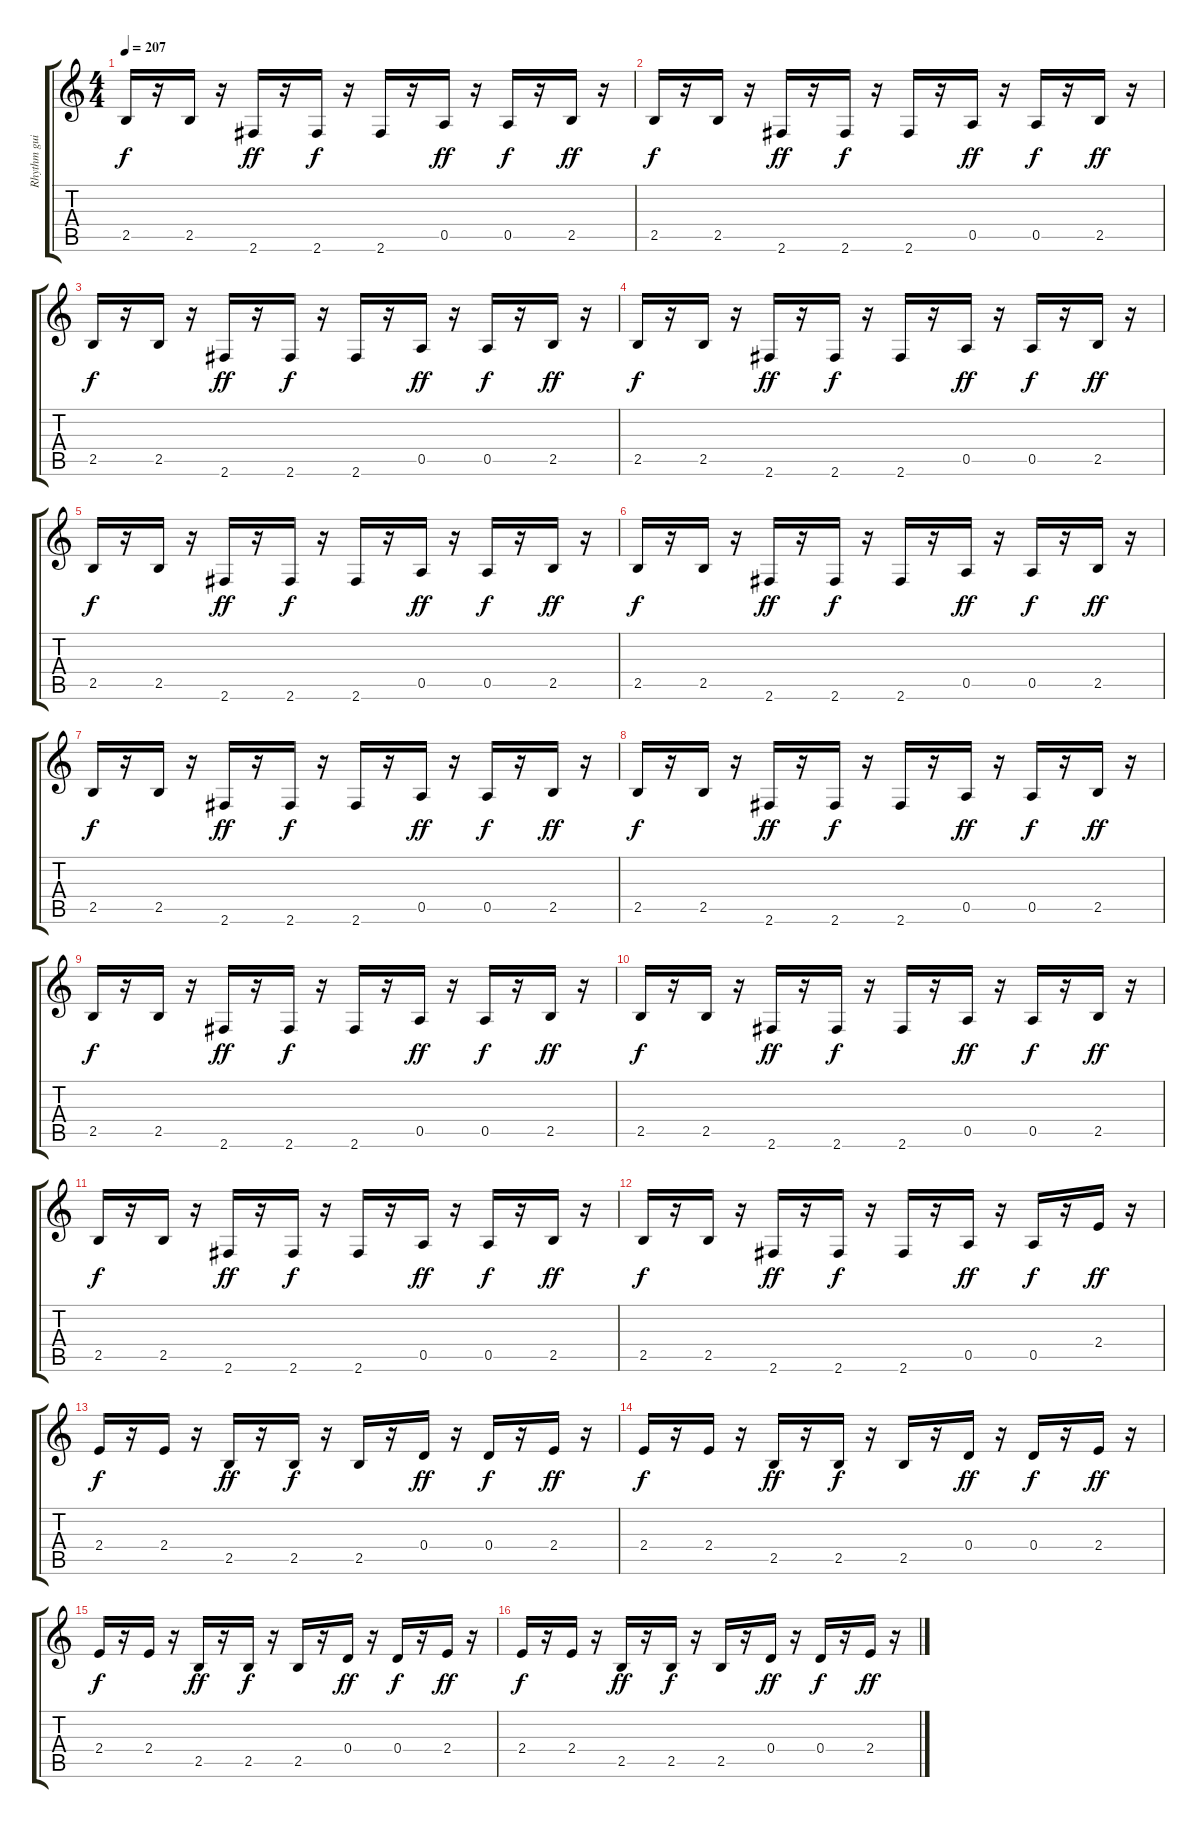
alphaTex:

\track ("Rhythm guitar" "Rhythm gui") {instrument electricguitarmuted}
\staff {score tabs}
\tuning (E4 B3 G3 D3 A2 E2) {hide}
\ts (4 4)
\tempo 207
\clef g2
\ks c
2.5.16{dy f} r.16 2.5.16 r.16 2.6.16{dy ff} r.16 2.6.16{dy f} r.16 2.6.16 r.16 0.5.16{dy ff} r.16 0.5.16{dy f} r.16 2.5.16{dy ff} r.16 |
2.5.16{dy f} r.16 2.5.16 r.16 2.6.16{dy ff} r.16 2.6.16{dy f} r.16 2.6.16 r.16 0.5.16{dy ff} r.16 0.5.16{dy f} r.16 2.5.16{dy ff} r.16 |
2.5.16{dy f} r.16 2.5.16 r.16 2.6.16{dy ff} r.16 2.6.16{dy f} r.16 2.6.16 r.16 0.5.16{dy ff} r.16 0.5.16{dy f} r.16 2.5.16{dy ff} r.16 |
2.5.16{dy f} r.16 2.5.16 r.16 2.6.16{dy ff} r.16 2.6.16{dy f} r.16 2.6.16 r.16 0.5.16{dy ff} r.16 0.5.16{dy f} r.16 2.5.16{dy ff} r.16 |
2.5.16{dy f} r.16 2.5.16 r.16 2.6.16{dy ff} r.16 2.6.16{dy f} r.16 2.6.16 r.16 0.5.16{dy ff} r.16 0.5.16{dy f} r.16 2.5.16{dy ff} r.16 |
2.5.16{dy f} r.16 2.5.16 r.16 2.6.16{dy ff} r.16 2.6.16{dy f} r.16 2.6.16 r.16 0.5.16{dy ff} r.16 0.5.16{dy f} r.16 2.5.16{dy ff} r.16 |
2.5.16{dy f} r.16 2.5.16 r.16 2.6.16{dy ff} r.16 2.6.16{dy f} r.16 2.6.16 r.16 0.5.16{dy ff} r.16 0.5.16{dy f} r.16 2.5.16{dy ff} r.16 |
2.5.16{dy f} r.16 2.5.16 r.16 2.6.16{dy ff} r.16 2.6.16{dy f} r.16 2.6.16 r.16 0.5.16{dy ff} r.16 0.5.16{dy f} r.16 2.5.16{dy ff} r.16 |
2.5.16{dy f} r.16 2.5.16 r.16 2.6.16{dy ff} r.16 2.6.16{dy f} r.16 2.6.16 r.16 0.5.16{dy ff} r.16 0.5.16{dy f} r.16 2.5.16{dy ff} r.16 |
2.5.16{dy f} r.16 2.5.16 r.16 2.6.16{dy ff} r.16 2.6.16{dy f} r.16 2.6.16 r.16 0.5.16{dy ff} r.16 0.5.16{dy f} r.16 2.5.16{dy ff} r.16 |
2.5.16{dy f} r.16 2.5.16 r.16 2.6.16{dy ff} r.16 2.6.16{dy f} r.16 2.6.16 r.16 0.5.16{dy ff} r.16 0.5.16{dy f} r.16 2.5.16{dy ff} r.16 |
2.5.16{dy f} r.16 2.5.16 r.16 2.6.16{dy ff} r.16 2.6.16{dy f} r.16 2.6.16 r.16 0.5.16{dy ff} r.16 0.5.16{dy f} r.16 2.4.16{dy ff} r.16 |
2.4.16{dy f} r.16 2.4.16 r.16 2.5.16{dy ff} r.16 2.5.16{dy f} r.16 2.5.16 r.16 0.4.16{dy ff} r.16 0.4.16{dy f} r.16 2.4.16{dy ff} r.16 |
2.4.16{dy f} r.16 2.4.16 r.16 2.5.16{dy ff} r.16 2.5.16{dy f} r.16 2.5.16 r.16 0.4.16{dy ff} r.16 0.4.16{dy f} r.16 2.4.16{dy ff} r.16 |
2.4.16{dy f} r.16 2.4.16 r.16 2.5.16{dy ff} r.16 2.5.16{dy f} r.16 2.5.16 r.16 0.4.16{dy ff} r.16 0.4.16{dy f} r.16 2.4.16{dy ff} r.16 |
2.4.16{dy f} r.16 2.4.16 r.16 2.5.16{dy ff} r.16 2.5.16{dy f} r.16 2.5.16 r.16 0.4.16{dy ff} r.16 0.4.16{dy f} r.16 2.4.16{dy ff} r.16
